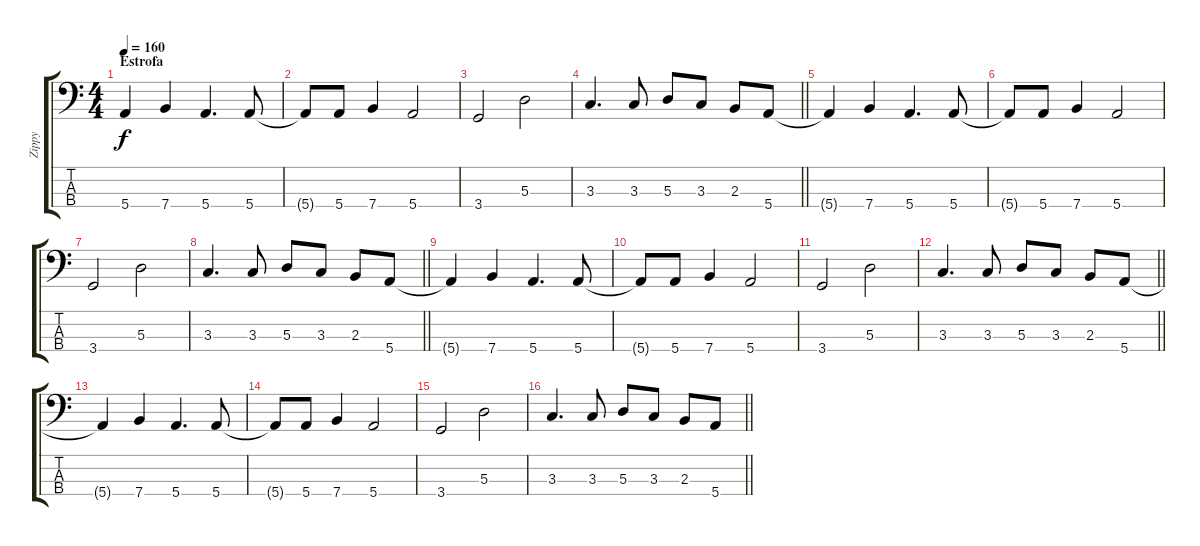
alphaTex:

\track ("Zippy" "Zippy") {instrument electricbassfinger}
\staff {score tabs}
\tuning (G2 D2 A1 E1) {hide}
\ts (4 4)
\section ("" "Estrofa")
\tempo 160
\clef f4
\ks c
5.4{t}.4{dy f} 7.4.4 5.4.4{d} 5.4.8 |
5.4{t}.8 5.4.8 7.4.4 5.4.2 |
3.4.2 5.3.2 |
\barLineRight lightlight
3.3.4{d} 3.3.8 5.3.8 3.3.8 2.3.8 5.4.8 |
5.4{t}.4 7.4.4 5.4.4{d} 5.4.8 |
5.4{t}.8 5.4.8 7.4.4 5.4.2 |
3.4.2 5.3.2 |
\barLineRight lightlight
3.3.4{d} 3.3.8 5.3.8 3.3.8 2.3.8 5.4.8 |
5.4{t}.4 7.4.4 5.4.4{d} 5.4.8 |
5.4{t}.8 5.4.8 7.4.4 5.4.2 |
3.4.2 5.3.2 |
\barLineRight lightlight
3.3.4{d} 3.3.8 5.3.8 3.3.8 2.3.8 5.4.8 |
5.4{t}.4 7.4.4 5.4.4{d} 5.4.8 |
5.4{t}.8 5.4.8 7.4.4 5.4.2 |
3.4.2 5.3.2 |
\barLineRight lightlight
3.3.4{d} 3.3.8 5.3.8 3.3.8 2.3.8 5.4.8
